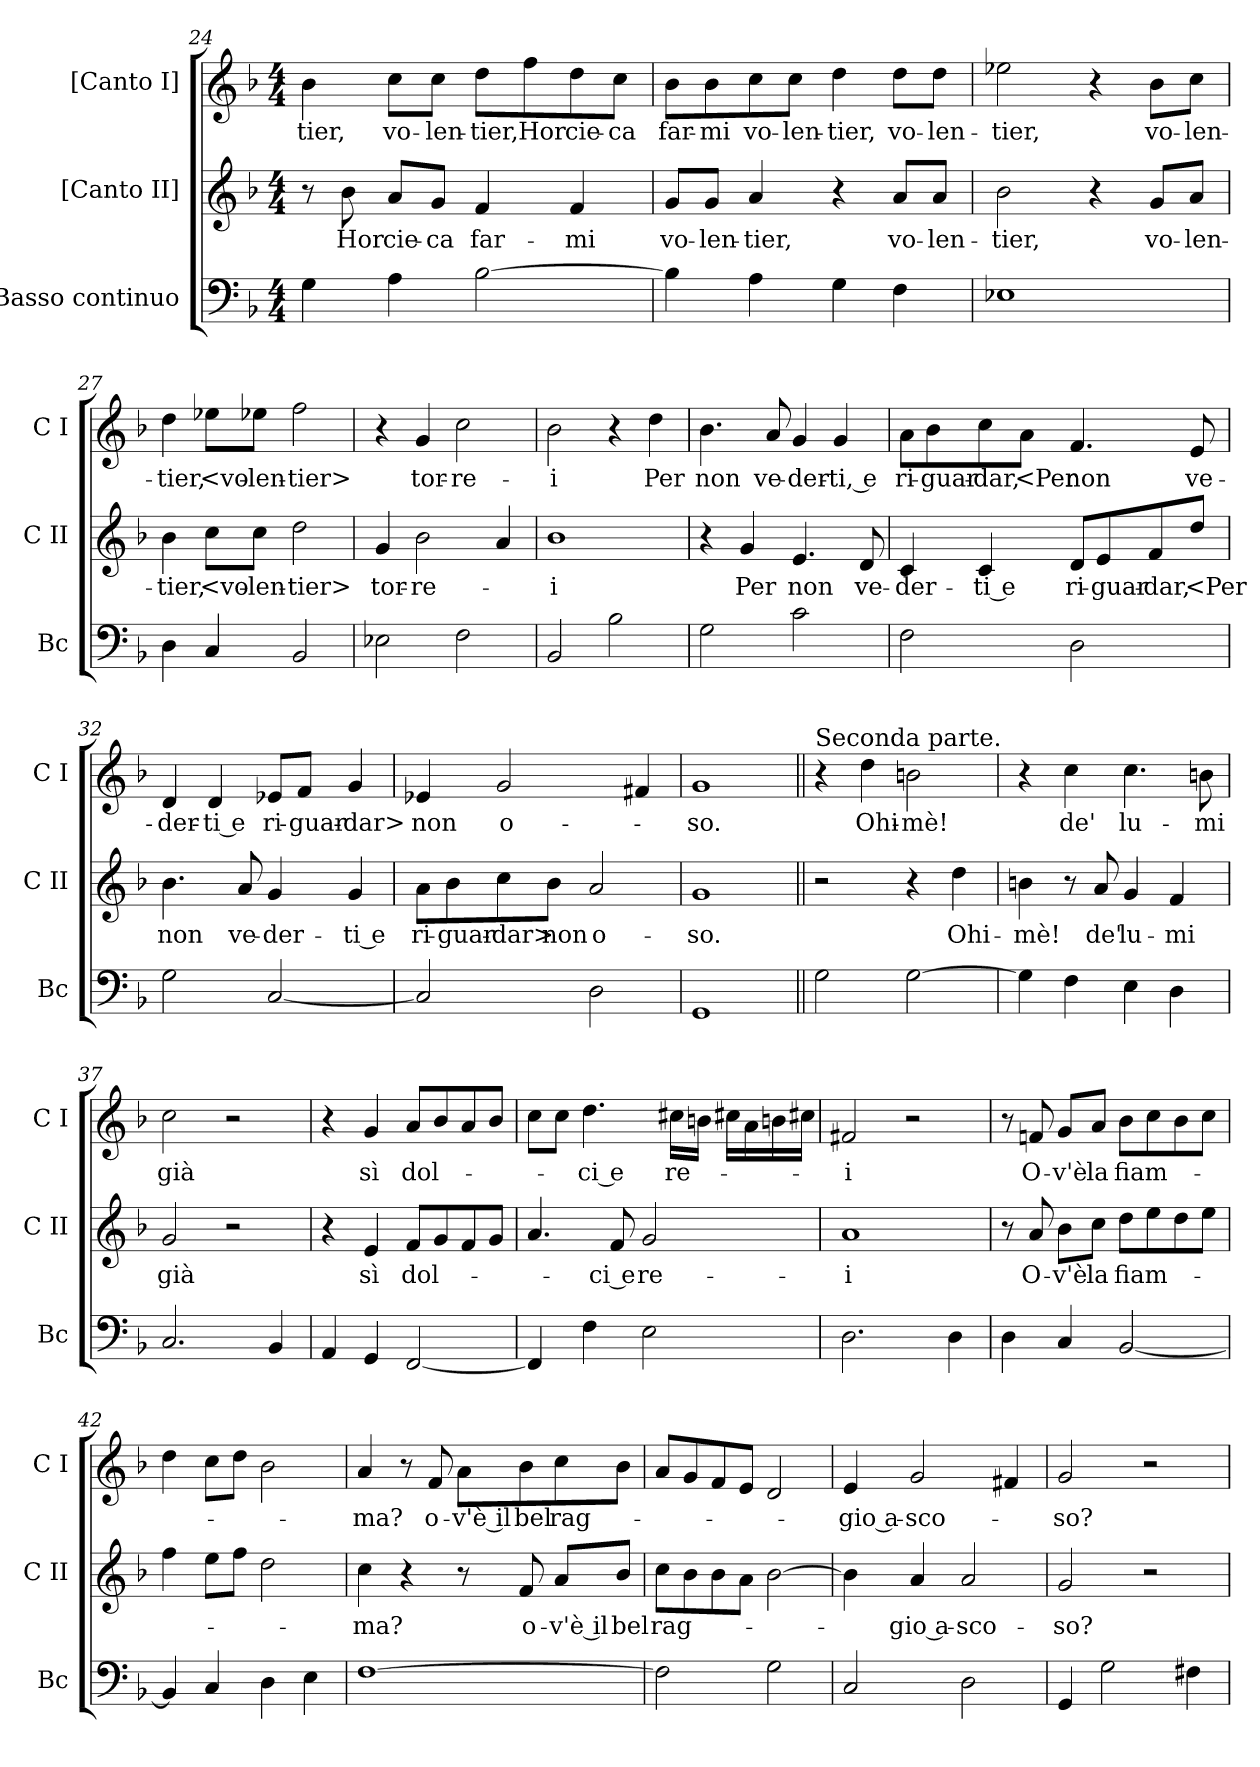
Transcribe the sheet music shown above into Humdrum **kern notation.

**kern	**kern	**text	**kern	**text
*part3	*part2	*part2	*part1	*part1
*staff3	*staff2	*staff2	*staff1	*staff1
*I"Basso continuo	*I"[Canto II]	*	*I"[Canto I]	*
*I'Bc	*I'C II	*	*I'C I	*
*clefF4	*clefG2	*	*clefG2	*
*k[b-]	*k[b-]	*	*k[b-]	*
*F:	*F:	*	*F:	*
*M4/4	*M4/4	*	*M4/4	*
=24	=24	=24	=24	=24
4G	8r	.	4b-	-tier,
.	8b-	Hor	.	.
4A	8aL	cie-	8ccL	vo-
.	8gJ	-ca	8ccJ	-len-
[2B-	4f	far-	8ddL	-tier,
.	.	.	8ff	Hor
.	4f	-mi	8dd	cie-
.	.	.	8ccJ	-ca
=25	=25	=25	=25	=25
4B-]	8gL	vo-	8b-L	far-
.	8gJ	-len-	8b-	-mi
4A	4a	-tier,	8cc	vo-
.	.	.	8ccJ	-len-
4G	4r	.	4dd	-tier,
4F	8aL	vo-	8ddL	vo-
.	8aJ	-len-	8ddJ	-len-
=26	=26	=26	=26	=26
1E-X	2b-	-tier,	2ee-X	-tier,
.	4r	.	4r	.
.	8gL	vo-	8b-L	vo-
.	8aJ	-len-	8ccJ	-len-
=27	=27	=27	=27	=27
4D	4b-	-tier,	4dd	-tier,
4C	8ccL	<vo-	8ee-XL	<vo-
.	8ccJ	-len-	8ee-XJ	-len-
2BB-	2dd	-tier>	2ff	-tier>
=28	=28	=28	=28	=28
2E-X	4g	tor-	4r	.
.	2b-	-re-	4g	tor-
2F	.	.	2cc	-re-
.	4a	.	.	.
=29	=29	=29	=29	=29
2BB-	1b-	-i	2b-	-i
2B-	.	.	4r	.
.	.	.	4dd	Per
=30	=30	=30	=30	=30
2G	4r	.	4.b-	non
.	4g	Per	.	.
.	.	.	8a	ve-
2c	4.e	non	4g	-der-
.	.	.	4g	-ti, e
.	8d	ve-	.	.
=31	=31	=31	=31	=31
2F	4c	-der-	8aL	ri-
.	.	.	8b-	-guar-
.	4c	-ti e	8cc	-dar,
.	.	.	8aJ	<Per
2D	8dL	ri-	4.f	non
.	8e	-guar-	.	.
.	8f	-dar,	.	.
.	8ddJ	<Per	8e	ve-
=32	=32	=32	=32	=32
2G	4.b-	non	4d	-der-
.	.	.	4d	-ti e
.	8a	ve-	.	.
[2C	4g	-der-	8e-XL	ri-
.	.	.	8fJ	-guar-
.	4g	-ti e	4g	-dar>
=33	=33	=33	=33	=33
2C]	8aL	ri-	4e-X	non
.	8b-	-guar-	.	.
.	8cc	-dar>	2g	o-
.	8b-J	non	.	.
2D	2a	o-	.	.
.	.	.	4f#X	.
=34	=34	=34	=34	=34
1GG	1g	-so.	1g	-so.
=35||	=35||	=35||	=35||	=35||
!	!	!	!LO:TX:a:t=Seconda parte.	!
2G	2r	.	4r	.
.	.	.	4dd	Ohi-
[2G	4r	.	2bn	-mè!
.	4dd	Ohi-	.	.
=36	=36	=36	=36	=36
4G]	4bn	-mè!	4r	.
4F	8r	.	4cc	de'
.	8a	de'	.	.
4E	4g	lu-	4.cc	lu-
4D	4f	-mi	.	.
.	.	.	8bn	-mi
=37	=37	=37	=37	=37
2.C	2g	già	2cc	già
.	2r	.	2r	.
4BB-	.	.	.	.
=38	=38	=38	=38	=38
4AA	4r	.	4r	.
4GG	4e	sì	4g	sì
[2FF	8fL	dol-	8aL	dol-
.	8g	.	8b-	.
.	8f	.	8a	.
.	8gJ	.	8b-J	.
=39	=39	=39	=39	=39
4FF]	4.a	.	8ccL	.
.	.	.	8ccJ	.
4F	.	.	4.dd	-ci e
.	8f	-ci e	.	.
2E	2g	re-	.	.
.	.	.	16cc#XLL	re-
.	.	.	16bnJJ	.
.	.	.	16cc#XLL	.
.	.	.	16a	.
.	.	.	16bn	.
.	.	.	16cc#XJJ	.
=40	=40	=40	=40	=40
2.D	1a	-i	2f#X	-i
.	.	.	2r	.
4D	.	.	.	.
=41	=41	=41	=41	=41
4D	8r	.	8r	.
.	8a	O-	8fn	O-
4C	8b-L	-v'è	8gL	-v'è
.	8ccJ	la	8aJ	la
[2BB-	8ddL	fiam-	8b-L	fiam-
.	8ee	.	8cc	.
.	8dd	.	8b-	.
.	8eeJ	.	8ccJ	.
=42	=42	=42	=42	=42
4BB-]	4ff	.	4dd	.
4C	8eeL	.	8ccL	.
.	8ffJ	.	8ddJ	.
4D	2dd	.	2b-	.
4E	.	.	.	.
=43	=43	=43	=43	=43
[1F	4cc	-ma?	4a	-ma?
.	4r	.	8r	.
.	.	.	8f	o-
.	8r	.	8aL	-v'è il
.	8f	o-	8b-	bel
.	8aL	-v'è il	8cc	rag-
.	8b-J	bel	8b-J	.
=44	=44	=44	=44	=44
2F]	8ccL	rag-	8aL	.
.	8b-	.	8g	.
.	8b-	.	8f	.
.	8aJ	.	8eJ	.
2G	[2b-	.	2d	.
=45	=45	=45	=45	=45
2C	4b-]	.	4e	-gio a-
.	4a	-gio a-	2g	-sco-
2D	2a	-sco-	.	.
.	.	.	4f#X	.
=46	=46	=46	=46	=46
4GG	2g	-so?	2g	-so?
2G	.	.	.	.
.	2r	.	2r	.
4F#X	.	.	.	.
=	=	=	=	=
*-	*-	*-	*-	*-
